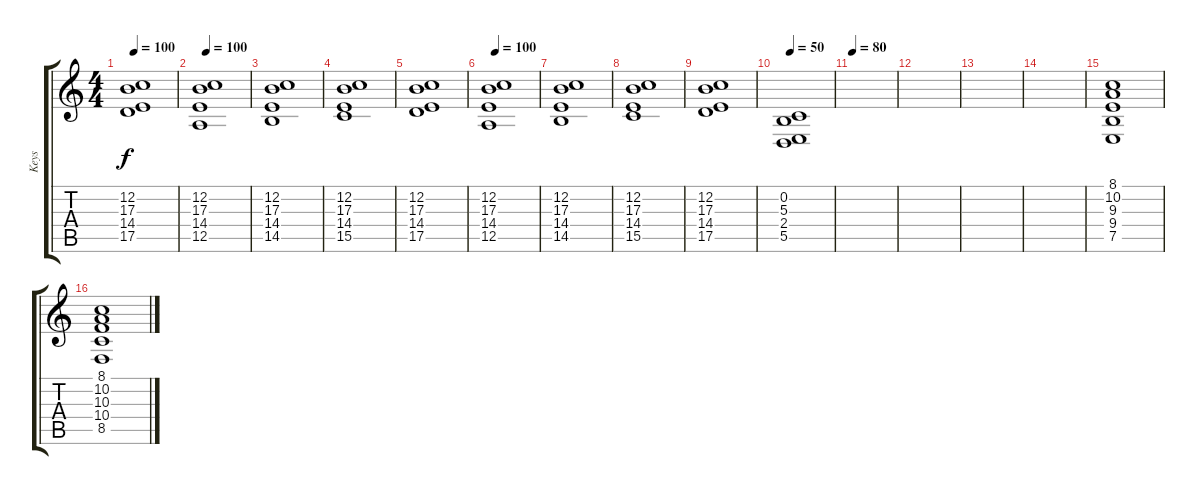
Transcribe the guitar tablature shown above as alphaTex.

\track ("Keys" "Keys") {instrument pad2warm}
\staff {score tabs}
\tuning (E4 B3 G3 D3 A2 E2) {hide}
\ts (4 4)
\tempo 100
\clef g2
\ks c
(12.2 17.3 14.4 17.5).1{dy f} |
\tempo 100
(12.2 17.3 14.4 12.5).1 |
(12.2 17.3 14.4 14.5).1 |
(12.2 17.3 14.4 15.5).1 |
(12.2 17.3 14.4 17.5).1 |
\tempo 100
(12.2 17.3 14.4 12.5).1 |
(12.2 17.3 14.4 14.5).1 |
(12.2 17.3 14.4 15.5).1 |
(12.2 17.3 14.4 17.5).1 |
\tempo 50
(0.2 5.3 2.4 5.5).1 |
\tempo 80
|
|
|
|
(8.1 10.2 9.3 9.4 7.5).1 |
(8.1 10.2 10.3 10.4 8.5).1
